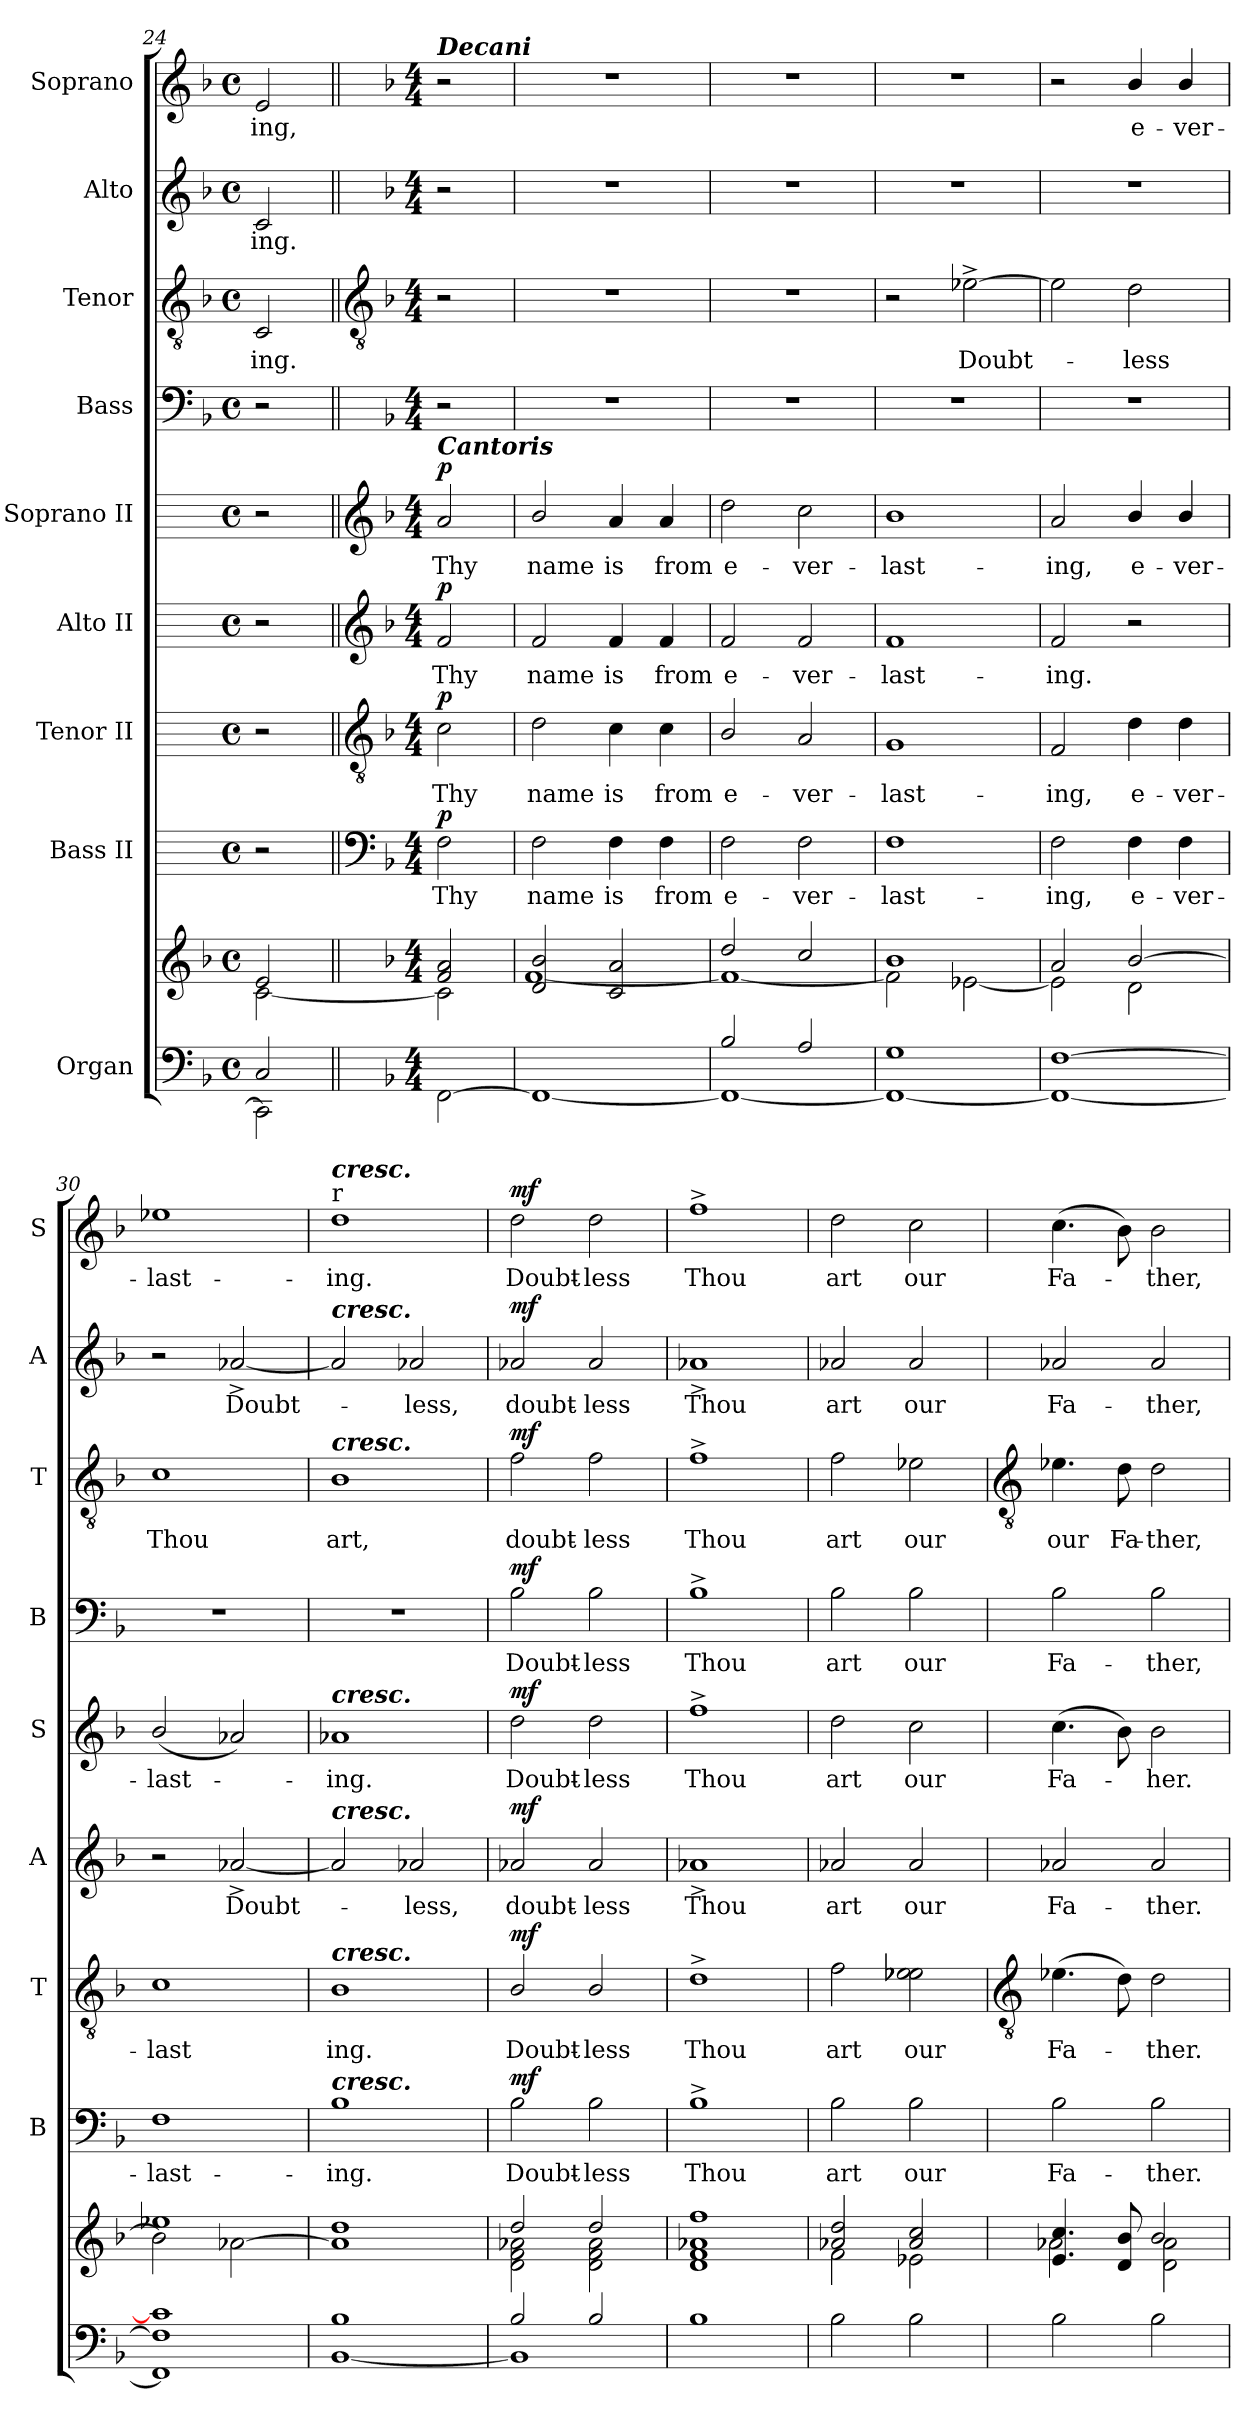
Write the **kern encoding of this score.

**kern	**kern	**kern	**text	**dynam	**kern	**text	**dynam	**kern	**text	**dynam	**kern	**text	**dynam	**kern	**text	**dynam	**kern	**text	**dynam	**kern	**text	**dynam	**kern	**text	**dynam
*part9	*part9	*part8	*part8	*part8	*part7	*part7	*part7	*part6	*part6	*part6	*part5	*part5	*part5	*part4	*part4	*part4	*part3	*part3	*part3	*part2	*part2	*part2	*part1	*part1	*part1
*staff10	*staff9	*staff8	*staff8	*staff8	*staff7	*staff7	*staff7	*staff6	*staff6	*staff6	*staff5	*staff5	*staff5	*staff4	*staff4	*staff4	*staff3	*staff3	*staff3	*staff2	*staff2	*staff2	*staff1	*staff1	*staff1
*I"Organ	*	*I"Bass II	*	*	*I"Tenor II	*	*	*I"Alto II	*	*	*I"Soprano II	*	*	*I"Bass	*	*	*I"Tenor	*	*	*I"Alto	*	*	*I"Soprano	*	*
*	*	*I'B	*	*	*I'T	*	*	*I'A	*	*	*I'S	*	*	*I'B	*	*	*I'T	*	*	*I'A	*	*	*I'S	*	*
*clefF4	*clefG2	*	*	*	*	*	*	*	*	*	*	*	*	*clefF4	*	*	*clefGv2	*	*	*clefG2	*	*	*clefG2	*	*
*k[b-]	*k[b-]	*	*	*	*	*	*	*	*	*	*	*	*	*k[b-]	*	*	*k[b-]	*	*	*k[b-]	*	*	*k[b-]	*	*
*F:	*F:	*	*	*	*	*	*	*	*	*	*	*	*	*F:	*	*	*F:	*	*	*F:	*	*	*F:	*	*
*M4/4	*M4/4	*M4/4	*	*	*M4/4	*	*	*M4/4	*	*	*M4/4	*	*	*M4/4	*	*	*M4/4	*	*	*M4/4	*	*	*M4/4	*	*
*met(c)	*met(c)	*met(c)	*	*	*met(c)	*	*	*met(c)	*	*	*met(c)	*	*	*met(c)	*	*	*met(c)	*	*	*met(c)	*	*	*met(c)	*	*
=24	=24	=24	=24	=24	=24	=24	=24	=24	=24	=24	=24	=24	=24	=24	=24	=24	=24	=24	=24	=24	=24	=24	=24	=24	=24
*^	*^	*	*	*	*	*	*	*	*	*	*	*	*	*	*	*	*	*	*	*	*	*	*	*	*
!	!	!	!	!	!	!	!	!	!	!	!	!	!	!	!	!	!	!	!	!LO:LY:b	!	!	!LO:LY:b	!	!	!LO:LY:b	!
2C/	2CC]	2e/	[2c\	2r	.	.	2r	.	.	2r	.	.	2r	.	.	2r	.	.	2C	-ing.	.	2c	ing.	.	2e	-ing,	.
!!LO:LB:g=z
=25||	=25||	=25||	=25||	=25||	=25||	=25||	=25||	=25||	=25||	=25||	=25||	=25||	=25||	=25||	=25||	=25||	=25||	=25||	=25||	=25||	=25||	=25||	=25||	=25||	=25||	=25||	=25||
*	*	*	*	*clefF4	*	*	*clefGv2	*	*	*clefG2	*	*	*clefG2	*	*	*	*	*	*clefGv2	*	*	*	*	*	*	*	*
*	*	*	*	*k[b-]	*	*	*k[b-]	*	*	*k[b-]	*	*	*k[b-]	*	*	*k[b-]	*	*	*	*	*	*	*	*	*	*	*
*	*	*	*	*F:	*	*	*F:	*	*	*F:	*	*	*F:	*	*	*F:	*	*	*	*	*	*	*	*	*	*	*
*M4/4	*	*M4/4	*	*M4/4	*	*	*M4/4	*	*	*M4/4	*	*	*M4/4	*	*	*M4/4	*	*	*M4/4	*	*	*M4/4	*	*	*M4/4	*	*
!	!	!	!	!	!	!	!	!	!	!	!	!	!	!	!	!	!	!	!	!	!	!	!	!	!LO:TX:a:Bi:t=Decani	!	!
!	!	!	!	!	!	!	!	!	!	!	!	!	!LO:TX:a:Bi:t=Cantoris	!	!	!	!	!	!	!	!	!	!	!	!	!	!
!	!	!	!	!	!LO:LY:b	!LO:DY:b	!	!LO:LY:b	!LO:DY:b	!	!LO:LY:b	!LO:DY:b	!	!LO:LY:b	!LO:DY:b	!	!	!	!	!	!	!	!	!	!	!	!
2ryy	[2FF\	2f/ 2a/	2c\]	2F	Thy	p	2c	Thy	p	2f	Thy	p	2a	Thy	p	2r	.	.	2r	.	.	2r	.	.	2r	.	.
=26	=26	=26	=26	=26	=26	=26	=26	=26	=26	=26	=26	=26	=26	=26	=26	=26	=26	=26	=26	=26	=26	=26	=26	=26	=26	=26	=26
!	!	!	!	!	!LO:LY:b	!	!	!LO:LY:b	!	!	!LO:LY:b	!	!	!LO:LY:b	!	!	!	!	!	!	!	!	!	!	!	!	!
1ryy	1FF\_	2d/ 2b-/	[1f\	2F	name	.	2d	name	.	2f	name	.	2b-/	name	.	1r	.	.	1r	.	.	1r	.	.	1r	.	.
!	!	!	!	!	!LO:LY:b	!	!	!LO:LY:b	!	!	!LO:LY:b	!	!	!LO:LY:b	!	!	!	!	!	!	!	!	!	!	!	!	!
.	.	2c/ 2a/	.	4F	is	.	4c	is	.	4f	is	.	4a	is	.	.	.	.	.	.	.	.	.	.	.	.	.
!	!	!	!	!	!LO:LY:b	!	!	!LO:LY:b	!	!	!LO:LY:b	!	!	!LO:LY:b	!	!	!	!	!	!	!	!	!	!	!	!	!
.	.	.	.	4F	from	.	4c	from	.	4f	from	.	4a	from	.	.	.	.	.	.	.	.	.	.	.	.	.
=27	=27	=27	=27	=27	=27	=27	=27	=27	=27	=27	=27	=27	=27	=27	=27	=27	=27	=27	=27	=27	=27	=27	=27	=27	=27	=27	=27
!	!	!	!	!	!LO:LY:b	!	!	!LO:LY:b	!	!	!LO:LY:b	!	!	!LO:LY:b	!	!	!	!	!	!	!	!	!	!	!	!	!
2B-/	1FF\_	2dd/	1f\_	2F	e-	.	2B-/	e-	.	2f	e-	.	2dd	e-	.	1r	.	.	1r	.	.	1r	.	.	1r	.	.
!	!	!	!	!	!LO:LY:b	!	!	!LO:LY:b	!	!	!LO:LY:b	!	!	!LO:LY:b	!	!	!	!	!	!	!	!	!	!	!	!	!
2A/	.	2cc/	.	2F	-ver-	.	2A	-ver-	.	2f	-ver-	.	2cc	-ver-	.	.	.	.	.	.	.	.	.	.	.	.	.
=28	=28	=28	=28	=28	=28	=28	=28	=28	=28	=28	=28	=28	=28	=28	=28	=28	=28	=28	=28	=28	=28	=28	=28	=28	=28	=28	=28
!	!	!	!	!	!LO:LY:b	!	!	!LO:LY:b	!	!	!LO:LY:b	!	!	!LO:LY:b	!	!	!	!	!	!	!	!	!	!	!	!	!
1G/	1FF\_	1b-/	2f\]	1F	-last-	.	1G	-last-	.	1f	-last-	.	1b-	-last-	.	1r	.	.	2r	.	.	1r	.	.	1r	.	.
!	!	!	!	!	!	!	!	!	!	!	!	!	!	!	!	!	!	!	!	!LO:LY:b	!	!	!	!	!	!	!
.	.	.	[2e-X\	.	.	.	.	.	.	.	.	.	.	.	.	.	.	.	[2e-X^	Doubt-	.	.	.	.	.	.	.
=29	=29	=29	=29	=29	=29	=29	=29	=29	=29	=29	=29	=29	=29	=29	=29	=29	=29	=29	=29	=29	=29	=29	=29	=29	=29	=29	=29
!	!	!	!	!	!LO:LY:b	!	!	!LO:LY:b	!	!	!LO:LY:b	!	!	!LO:LY:b	!	!	!	!	!	!	!	!	!	!	!	!	!
[1F/	1FF\_	2a/	2e-\]	2F	-ing,	.	2F	-ing,	.	2f	-ing.	.	2a	-ing,	.	1r	.	.	2e-]	.	.	1r	.	.	2r	.	.
!	!	!	!	!	!LO:LY:b	!	!	!LO:LY:b	!	!	!	!	!	!LO:LY:b	!	!	!	!	!	!LO:LY:b	!	!	!	!	!	!LO:LY:b	!
.	.	[2b-/	2d\	4F	e-	.	4d	e-	.	2r	.	.	4b-/	e-	.	.	.	.	2d	less	.	.	.	.	4b-/	e-	.
!	!	!	!	!	!LO:LY:b	!	!	!LO:LY:b	!	!	!	!	!	!LO:LY:b	!	!	!	!	!	!	!	!	!	!	!	!LO:LY:b	!
.	.	.	.	4F	-ver-	.	4d	-ver-	.	.	.	.	4b-/	-ver-	.	.	.	.	.	.	.	.	.	.	4b-/	-ver-	.
=30	=30	=30	=30	=30	=30	=30	=30	=30	=30	=30	=30	=30	=30	=30	=30	=30	=30	=30	=30	=30	=30	=30	=30	=30	=30	=30	=30
!	!	!	!	!	!LO:LY:b	!	!	!LO:LY:b	!	!	!	!	!	!LO:LY:b	!	!	!	!	!	!LO:LY:b	!	!	!	!	!	!LO:LY:b	!
1F/] 1c/]	1FF\]	2b-\]	1ee-X\	1F	-last-	.	1c	-last	.	2r	.	.	(<2b-/	-last-	.	1r	.	.	1c	Thou	.	2r	.	.	1ee-X	-last-	.
!	!	!	!	!	!	!	!	!	!	!	!LO:LY:b	!	!	!	!	!	!	!	!	!	!	!	!LO:LY:b	!	!	!	!
.	.	[2a-X\	.	.	.	.	.	.	.	[2a-X^	Doubt-	.	2a-X)	.	.	.	.	.	.	.	.	[2a-X^	Doubt-	.	.	.	.
=31	=31	=31	=31	=31	=31	=31	=31	=31	=31	=31	=31	=31	=31	=31	=31	=31	=31	=31	=31	=31	=31	=31	=31	=31	=31	=31	=31
!	!	!	!	!	!	!	!	!	!	!	!	!	!	!	!	!	!	!	!	!	!	!	!	!	!LO:TX:a:t=r	!	!
!	!	!	!	!	!	!	!	!	!	!	!	!	!	!	!	!	!	!	!	!	!	!	!	!	!LO:TX:a:Bi:t=cresc.	!	!
!	!	!	!	!	!	!	!	!	!	!	!	!	!	!	!	!	!	!	!	!	!	!LO:TX:a:Bi:t=cresc.	!	!	!	!	!
!	!	!	!	!	!	!	!	!	!	!	!	!	!	!	!	!	!	!	!LO:TX:a:Bi:t=cresc.	!	!	!	!	!	!	!	!
!	!	!	!	!	!	!	!	!	!	!	!	!	!LO:TX:a:Bi:t=cresc.	!	!	!	!	!	!	!	!	!	!	!	!	!	!
!	!	!	!	!	!	!	!	!	!	!LO:TX:a:Bi:t=cresc.	!	!	!	!	!	!	!	!	!	!	!	!	!	!	!	!	!
!	!	!	!	!	!	!	!LO:TX:a:Bi:t=cresc.	!	!	!	!	!	!	!	!	!	!	!	!	!	!	!	!	!	!	!	!
!	!	!	!	!LO:TX:a:Bi:t=cresc.	!	!	!	!	!	!	!	!	!	!	!	!	!	!	!	!	!	!	!	!	!	!	!
!	!	!	!	!	!LO:LY:b	!	!	!LO:LY:b	!	!	!	!	!	!LO:LY:b	!	!	!	!	!	!LO:LY:b	!	!	!	!	!	!LO:LY:b	!
1B-/	[1BB-\	1a-/]	1dd\	1B-	-ing.	.	1B-	ing.	.	2a-]	.	.	1a-X	ing.	.	1r	.	.	1B-	art,	.	2a-]	.	.	1dd	-ing.	.
!	!	!	!	!	!	!	!	!	!	!	!LO:LY:b	!	!	!	!	!	!	!	!	!	!	!	!LO:LY:b	!	!	!	!
.	.	.	.	.	.	.	.	.	.	2a-	less,	.	.	.	.	.	.	.	.	.	.	2a-	less,	.	.	.	.
=32	=32	=32	=32	=32	=32	=32	=32	=32	=32	=32	=32	=32	=32	=32	=32	=32	=32	=32	=32	=32	=32	=32	=32	=32	=32	=32	=32
!	!	!	!	!	!LO:LY:b	!LO:DY:b	!	!LO:LY:b	!LO:DY:b	!	!LO:LY:b	!LO:DY:b	!	!LO:LY:b	!LO:DY:b	!	!LO:LY:b	!LO:DY:b	!	!LO:LY:b	!LO:DY:b	!	!LO:LY:b	!LO:DY:b	!	!LO:LY:b	!LO:DY:b
2B-/	1BB-\]	2dd/	2d\ 2f\ 2a-X\	2B-	Doubt-	mf	2B-/	Doubt-	mf	2a-X	doubt-	mf	2dd	Doubt-	mf	2B-	Doubt-	mf	2f	doubt-	mf	2a-X	doubt-	mf	2dd	Doubt-	mf
!	!	!	!	!	!LO:LY:b	!	!	!LO:LY:b	!	!	!LO:LY:b	!	!	!LO:LY:b	!	!	!LO:LY:b	!	!	!LO:LY:b	!	!	!LO:LY:b	!	!	!LO:LY:b	!
2B-/	.	2dd/	2d\ 2f\ 2a-\	2B-	-less	.	2B-/	-less	.	2a-	-less	.	2dd	-less	.	2B-	-less	.	2f	-less	.	2a-	-less	.	2dd	-less	.
=33	=33	=33	=33	=33	=33	=33	=33	=33	=33	=33	=33	=33	=33	=33	=33	=33	=33	=33	=33	=33	=33	=33	=33	=33	=33	=33	=33
!	!	!	!	!	!LO:LY:b	!	!	!LO:LY:b	!	!	!LO:LY:b	!	!	!LO:LY:b	!	!	!LO:LY:b	!	!	!LO:LY:b	!	!	!LO:LY:b	!	!	!LO:LY:b	!
1B-/	1ryy	1ff/	1d\ 1f\ 1a-X\	1B-^	Thou	.	1d^	Thou	.	1a-X^	Thou	.	1ff^	Thou	.	1B-^	Thou	.	1f^	Thou	.	1a-X^	Thou	.	1ff^	Thou	.
=34	=34	=34	=34	=34	=34	=34	=34	=34	=34	=34	=34	=34	=34	=34	=34	=34	=34	=34	=34	=34	=34	=34	=34	=34	=34	=34	=34
!	!	!	!	!	!LO:LY:b	!	!	!LO:LY:b	!	!	!LO:LY:b	!	!	!LO:LY:b	!	!	!LO:LY:b	!	!	!LO:LY:b	!	!	!LO:LY:b	!	!	!LO:LY:b	!
2B-\	2ryy	2a-X/ 2dd/	2f\	2B-	art	.	2f	art	.	2a-X	art	.	2dd	art	.	2B-	art	.	2f	art	.	2a-X	art	.	2dd	art	.
!	!	!	!	!	!LO:LY:b	!	!	!LO:LY:b	!	!	!LO:LY:b	!	!	!LO:LY:b	!	!	!LO:LY:b	!	!	!LO:LY:b	!	!	!LO:LY:b	!	!	!LO:LY:b	!
2B-\	2ryy	2a-/ 2cc/	2e-X\	2B-	our	.	2e-X 2e-	our	.	2a-	our	.	2cc	our	.	2B-	our	.	2e-X	our	.	2a-	our	.	2cc	our	.
*v	*v	*	*	*	*	*	*	*	*	*	*	*	*	*	*	*	*	*	*	*	*	*	*	*	*	*	*
!!LO:LB:g=z
=35	=35	=35	=35	=35	=35	=35	=35	=35	=35	=35	=35	=35	=35	=35	=35	=35	=35	=35	=35	=35	=35	=35	=35	=35	=35	=35
*	*	*	*	*	*	*clefGv2	*	*	*	*	*	*	*	*	*	*	*	*clefGv2	*	*	*	*	*	*	*	*
*^	*	*	*	*	*	*	*	*	*	*	*	*	*	*	*	*	*	*	*	*	*	*	*	*	*	*
!	!	!	!	!	!LO:LY:b	!	!	!LO:LY:b	!	!	!LO:LY:b	!	!	!LO:LY:b	!	!	!LO:LY:b	!	!	!LO:LY:b	!	!	!LO:LY:b	!	!	!LO:LY:b	!
*v	*v	*	*	*	*	*	*	*	*	*	*	*	*	*	*	*	*	*	*	*	*	*	*	*	*	*	*
2B-\	4.e/ 4.cc/	2a-X\	2B-	Fa-	.	(>4.e-X	Fa-	.	2a-X	Fa-	.	(>4.cc	Fa-	.	2B-	Fa-	.	4.e-X	our	.	2a-X	Fa-	.	(>4.cc	Fa-	.
!	!	!	!	!	!	!	!	!	!	!	!	!	!	!	!	!	!	!	!LO:LY:b	!	!	!	!	!	!	!
.	8d/ 8b-/	.	.	.	.	8d)	.	.	.	.	.	8b-)	.	.	.	.	.	8d	Fa-	.	.	.	.	8b-)	.	.
!	!	!	!	!LO:LY:b	!	!	!LO:LY:b	!	!	!LO:LY:b	!	!	!LO:LY:b	!	!	!LO:LY:b	!	!	!LO:LY:b	!	!	!LO:LY:b	!	!	!LO:LY:b	!
2B-\	2b-/	2d\ 2a-\	2B-	-ther.	.	2d	ther.	.	2a-	-ther.	.	2b-	her.	.	2B-	-ther,	.	2d	-ther,	.	2a-	-ther,	.	2b-	ther,	.
*	*v	*v	*	*	*	*	*	*	*	*	*	*	*	*	*	*	*	*	*	*	*	*	*	*	*	*
=	=	=	=	=	=	=	=	=	=	=	=	=	=	=	=	=	=	=	=	=	=	=	=	=	=
*-	*-	*-	*-	*-	*-	*-	*-	*-	*-	*-	*-	*-	*-	*-	*-	*-	*-	*-	*-	*-	*-	*-	*-	*-	*-
